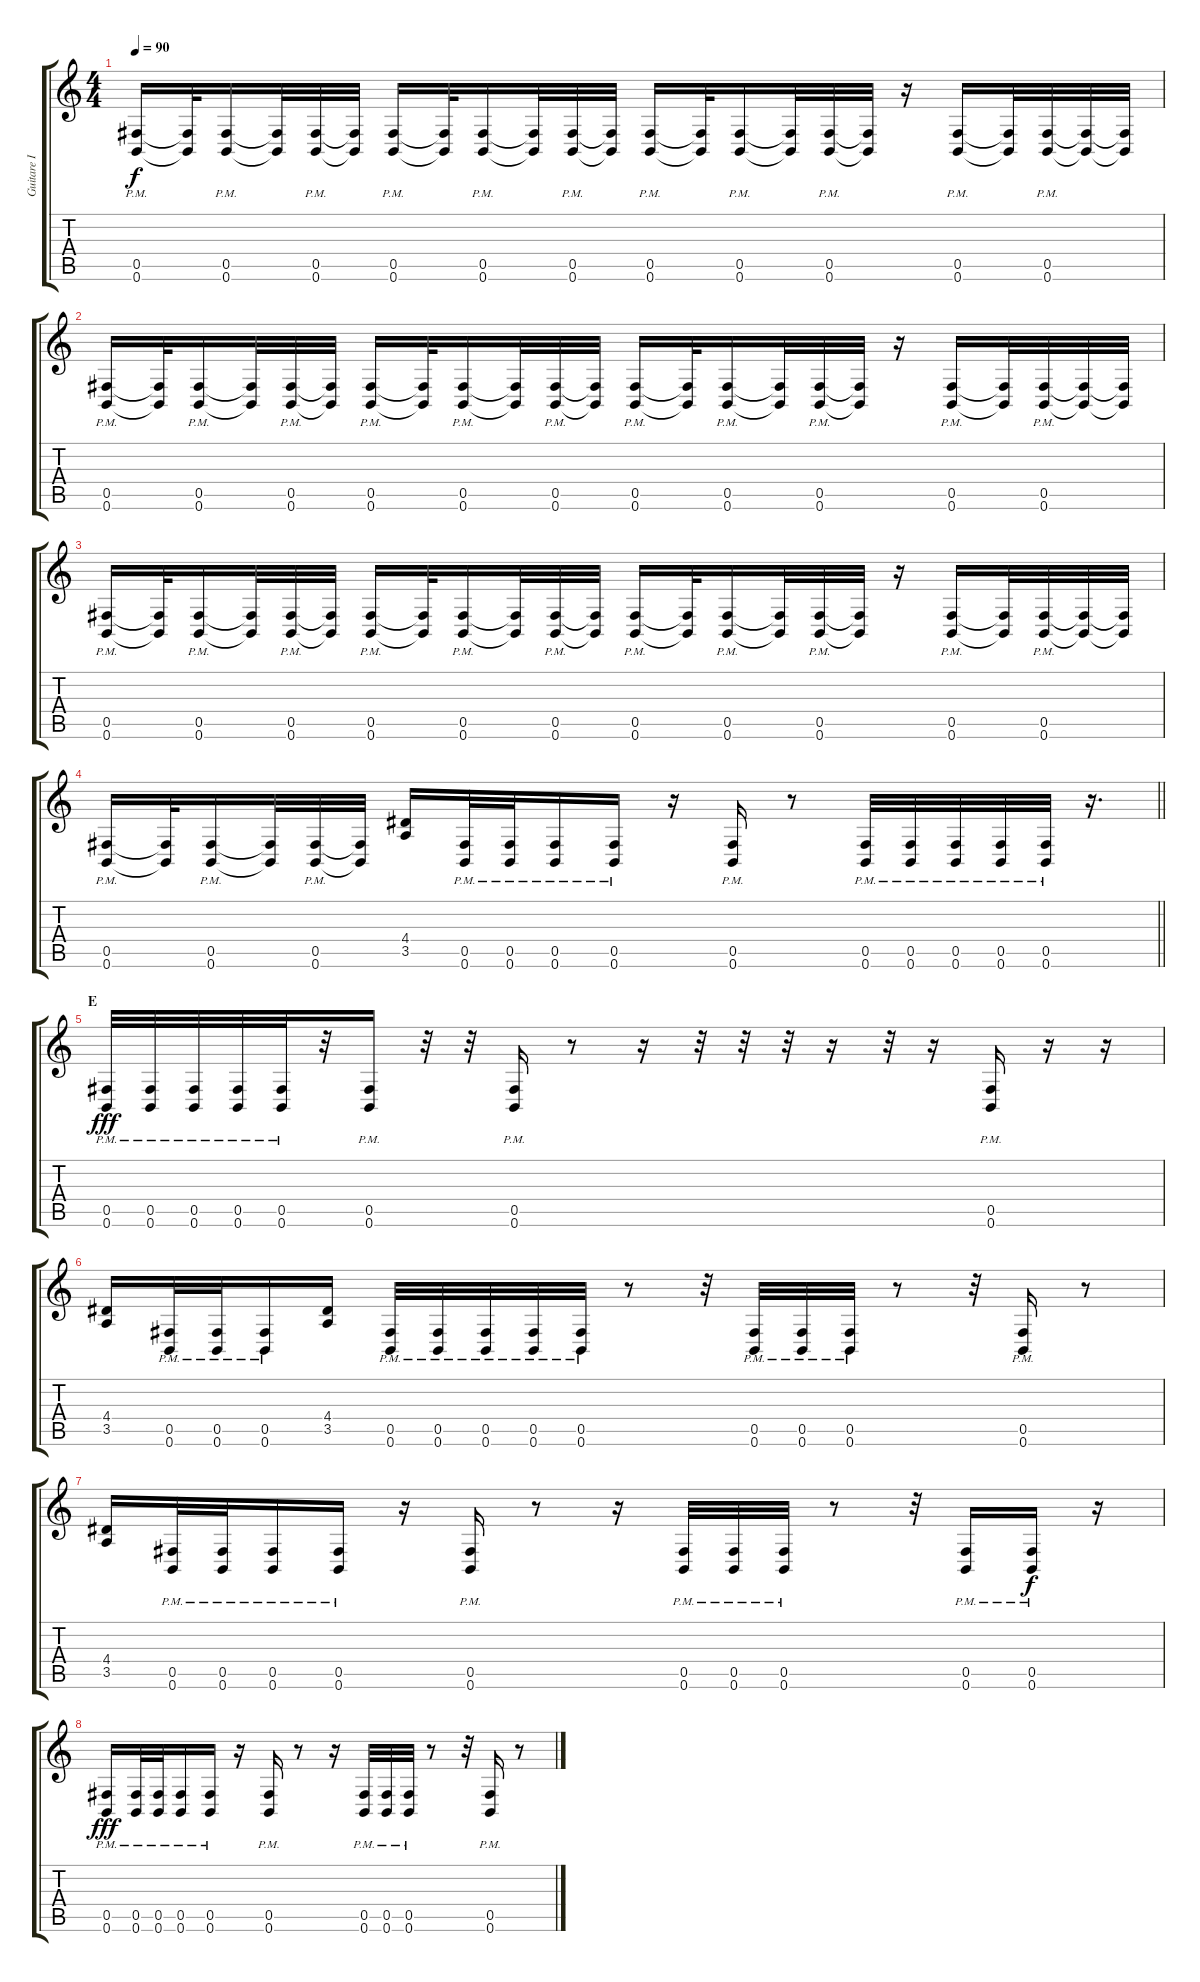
\track ("Guitare I" "Guitare I") {instrument distortionguitar}
\staff {score tabs}
\tuning (Db4 Ab3 E3 B2 Gb2 B1) {hide}
\ts (4 4)
\tempo 90
\clef g2
\ks c
(0.5{pm} 0.6{pm}).16{dy f} (0.5{t} 0.6{t}).32 (0.5{pm} 0.6{pm}).16 (0.5{t} 0.6{t}).32 (0.5{pm} 0.6{pm}).32 (0.5{t} 0.6{t}).32 (0.5{pm} 0.6{pm}).16 (0.5{t} 0.6{t}).32 (0.5{pm} 0.6{pm}).16 (0.5{t} 0.6{t}).32 (0.5{pm} 0.6{pm}).32 (0.5{t} 0.6{t}).32 (0.5{pm} 0.6{pm}).16 (0.5{t} 0.6{t}).32 (0.5{pm} 0.6{pm}).16 (0.5{t} 0.6{t}).32 (0.5{pm} 0.6{pm}).32 (0.5{t} 0.6{t}).32 r.16 (0.5{pm} 0.6{pm}).16 (0.5{t} 0.6{t}).32 (0.5{pm} 0.6{pm}).32 (0.5{t} 0.6{t}).32 (0.5{t} 0.6{t}).32 |
(0.5{pm} 0.6{pm}).16 (0.5{t} 0.6{t}).32 (0.5{pm} 0.6{pm}).16 (0.5{t} 0.6{t}).32 (0.5{pm} 0.6{pm}).32 (0.5{t} 0.6{t}).32 (0.5{pm} 0.6{pm}).16 (0.5{t} 0.6{t}).32 (0.5{pm} 0.6{pm}).16 (0.5{t} 0.6{t}).32 (0.5{pm} 0.6{pm}).32 (0.5{t} 0.6{t}).32 (0.5{pm} 0.6{pm}).16 (0.5{t} 0.6{t}).32 (0.5{pm} 0.6{pm}).16 (0.5{t} 0.6{t}).32 (0.5{pm} 0.6{pm}).32 (0.5{t} 0.6{t}).32 r.16 (0.5{pm} 0.6{pm}).16 (0.5{t} 0.6{t}).32 (0.5{pm} 0.6{pm}).32 (0.5{t} 0.6{t}).32 (0.5{t} 0.6{t}).32 |
(0.5{pm} 0.6{pm}).16 (0.5{t} 0.6{t}).32 (0.5{pm} 0.6{pm}).16 (0.5{t} 0.6{t}).32 (0.5{pm} 0.6{pm}).32 (0.5{t} 0.6{t}).32 (0.5{pm} 0.6{pm}).16 (0.5{t} 0.6{t}).32 (0.5{pm} 0.6{pm}).16 (0.5{t} 0.6{t}).32 (0.5{pm} 0.6{pm}).32 (0.5{t} 0.6{t}).32 (0.5{pm} 0.6{pm}).16 (0.5{t} 0.6{t}).32 (0.5{pm} 0.6{pm}).16 (0.5{t} 0.6{t}).32 (0.5{pm} 0.6{pm}).32 (0.5{t} 0.6{t}).32 r.16 (0.5{pm} 0.6{pm}).16 (0.5{t} 0.6{t}).32 (0.5{pm} 0.6{pm}).32 (0.5{t} 0.6{t}).32 (0.5{t} 0.6{t}).32 |
\barLineRight lightlight
(0.5{pm} 0.6{pm}).16 (0.5{t} 0.6{t}).32 (0.5{pm} 0.6{pm}).16 (0.5{t} 0.6{t}).32 (0.5{pm} 0.6{pm}).32 (0.5{t} 0.6{t}).32 (4.4 3.5).16 (0.5{pm} 0.6{pm}).32 (0.5{pm} 0.6{pm}).32 (0.5{pm} 0.6{pm}).16 (0.5{pm} 0.6{pm}).16 r.16 (0.5{pm} 0.6{pm}).16 r.8 (0.5{pm} 0.6{pm}).32 (0.5{pm} 0.6{pm}).32 (0.5{pm} 0.6{pm}).32 (0.5{pm} 0.6{pm}).32 (0.5{pm} 0.6{pm}).32 r.16{d} |
\section ("" "E")
(0.5{pm} 0.6{pm}).32{dy fff} (0.5{pm} 0.6{pm}).32 (0.5{pm} 0.6{pm}).32 (0.5{pm} 0.6{pm}).32 (0.5{pm} 0.6{pm}).32 r.32 (0.5{pm} 0.6{pm}).16 r.32 r.32 (0.5{pm} 0.6{pm}).16 r.8 r.16 r.32 r.32 r.32 r.16 r.32 r.16 (0.5{pm} 0.6{pm}).16 r.16 r.16 |
(4.4 3.5).16 (0.5{pm} 0.6{pm}).32 (0.5{pm} 0.6{pm}).32 (0.5{pm} 0.6{pm}).16 (4.4 3.5).16 (0.5{pm} 0.6{pm}).32 (0.5{pm} 0.6{pm}).32 (0.5{pm} 0.6{pm}).32 (0.5{pm} 0.6{pm}).32 (0.5{pm} 0.6{pm}).32 r.8 r.32 (0.5{pm} 0.6{pm}).32 (0.5{pm} 0.6{pm}).32 (0.5{pm} 0.6{pm}).32 r.8 r.32 (0.5{pm} 0.6{pm}).16 r.8 |
(4.4 3.5).16 (0.5{pm} 0.6{pm}).32 (0.5{pm} 0.6{pm}).32 (0.5{pm} 0.6{pm}).16 (0.5{pm} 0.6{pm}).16 r.16 (0.5{pm} 0.6{pm}).16 r.8 r.16 (0.5{pm} 0.6{pm}).32 (0.5{pm} 0.6{pm}).32 (0.5{pm} 0.6{pm}).32 r.8 r.32 (0.5{pm} 0.6{pm}).16 (0.5{pm} 0.6{pm}).16{dy f} r.16 |
(0.5{pm} 0.6{pm}).16{dy fff} (0.5{pm} 0.6{pm}).32 (0.5{pm} 0.6{pm}).32 (0.5{pm} 0.6{pm}).16 (0.5{pm} 0.6{pm}).16 r.16 (0.5{pm} 0.6{pm}).16 r.8 r.16 (0.5{pm} 0.6{pm}).32 (0.5{pm} 0.6{pm}).32 (0.5{pm} 0.6{pm}).32 r.8 r.32 (0.5{pm} 0.6{pm}).16 r.8
